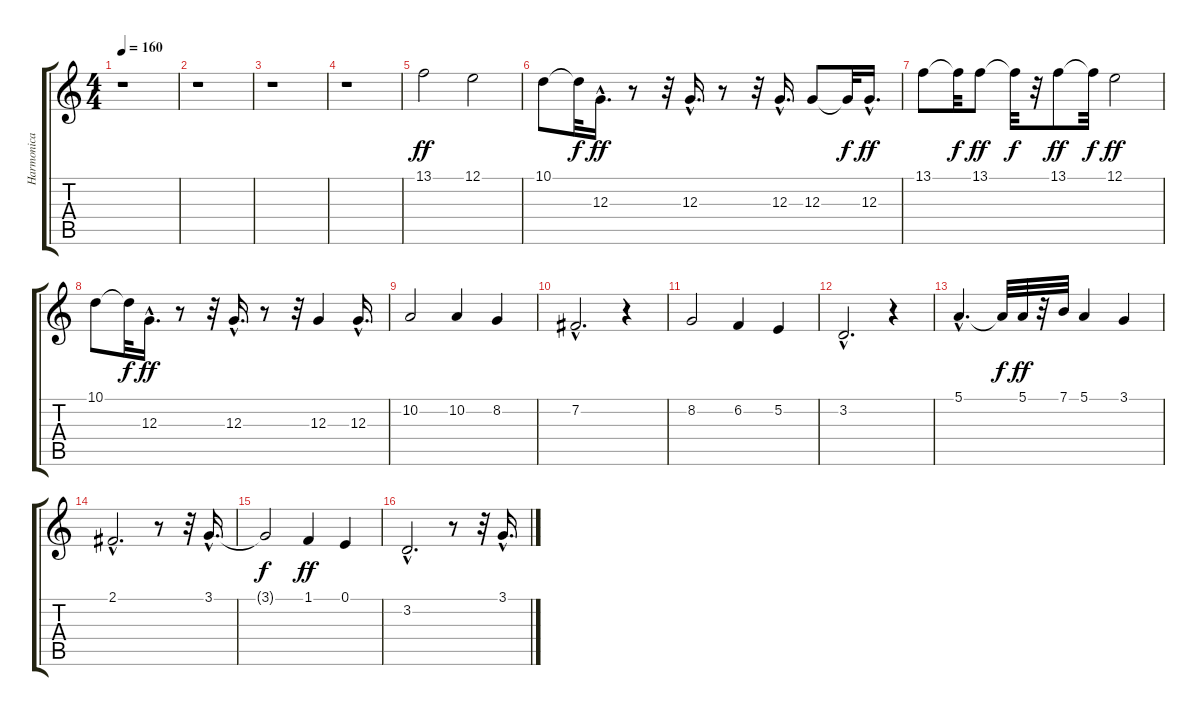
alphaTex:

\track ("Harmonica" "Harmonica") {instrument harmonica}
\staff {score tabs}
\tuning (E4 B3 G3 D3 A2 E2) {hide}
\ts (4 4)
\tempo 160
\clef g2
\ks c
r.1{dy ff} |
r.1 |
r.1 |
r.1 |
13.1.2 12.1.2 |
10.1.8 10.1{t}.32{dy f} 12.3{hac}.16{d dy ff} r.8 r.32 12.3{hac}.16{d} r.8 r.32 12.3{hac}.16{d} 12.3.8 12.3{t}.32{dy f} 12.3{hac}.16{d dy ff} |
13.1.8 13.1{t}.32{dy f} 13.1.8{dy ff} 13.1{t}.32{dy f} r.32 13.1.8{dy ff} 13.1{t}.32{dy f} 12.1.2{dy ff} |
10.1.8 10.1{t}.32{dy f} 12.3{hac}.16{d dy ff} r.8 r.32 12.3{hac}.16{d} r.8 r.32 12.3.4 12.3{hac}.16{d} |
10.2.2 10.2.4 8.2.4 |
7.2{hac}.2{d} r.4 |
8.2.2 6.2.4 5.2.4 |
3.2{hac}.2{d} r.4 |
5.1{hac}.4{d} 5.1{t}.32{dy f} 5.1.32{dy ff} r.32 7.1.32 5.1.4 3.1.4 |
2.1{hac}.2{d} r.8 r.32 3.1{hac}.16{d} |
3.1{t}.2{dy f} 1.1.4{dy ff} 0.1.4 |
3.2{hac}.2{d} r.8 r.32 3.1{hac}.16{d}
